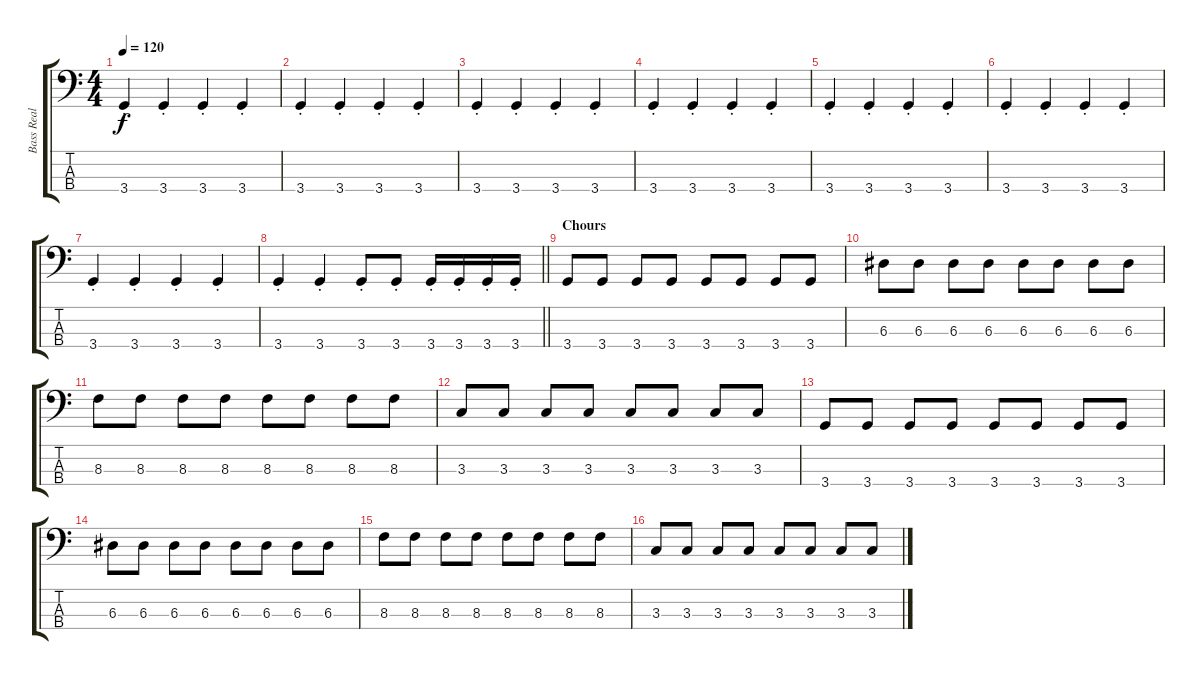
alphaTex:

\track ("Bass Real" "Bass Real") {instrument electricbassfinger}
\staff {score tabs}
\tuning (G2 D2 A1 E1) {hide}
\ts (4 4)
\tempo 120
\clef f4
\ks c
3.4{st}.4{dy f} 3.4{st}.4 3.4{st}.4 3.4{st}.4 |
3.4{st}.4 3.4{st}.4 3.4{st}.4 3.4{st}.4 |
3.4{st}.4 3.4{st}.4 3.4{st}.4 3.4{st}.4 |
3.4{st}.4 3.4{st}.4 3.4{st}.4 3.4{st}.4 |
3.4{st}.4 3.4{st}.4 3.4{st}.4 3.4{st}.4 |
3.4{st}.4 3.4{st}.4 3.4{st}.4 3.4{st}.4 |
3.4{st}.4 3.4{st}.4 3.4{st}.4 3.4{st}.4 |
\barLineRight lightlight
3.4{st}.4 3.4{st}.4 3.4{st}.8 3.4{st}.8 3.4{st}.16 3.4{st}.16 3.4{st}.16 3.4{st}.16 |
\section ("" "Chours")
3.4.8 3.4.8 3.4.8 3.4.8 3.4.8 3.4.8 3.4.8 3.4.8 |
6.3.8 6.3.8 6.3.8 6.3.8 6.3.8 6.3.8 6.3.8 6.3.8 |
8.3.8 8.3.8 8.3.8 8.3.8 8.3.8 8.3.8 8.3.8 8.3.8 |
3.3.8 3.3.8 3.3.8 3.3.8 3.3.8 3.3.8 3.3.8 3.3.8 |
3.4.8 3.4.8 3.4.8 3.4.8 3.4.8 3.4.8 3.4.8 3.4.8 |
6.3.8 6.3.8 6.3.8 6.3.8 6.3.8 6.3.8 6.3.8 6.3.8 |
8.3.8 8.3.8 8.3.8 8.3.8 8.3.8 8.3.8 8.3.8 8.3.8 |
3.3.8 3.3.8 3.3.8 3.3.8 3.3.8 3.3.8 3.3.8 3.3.8
